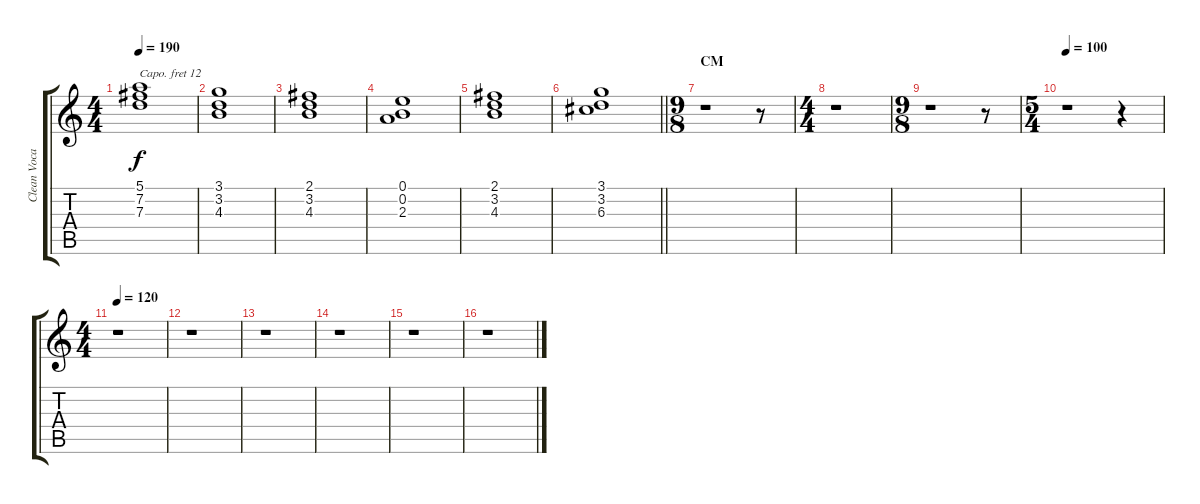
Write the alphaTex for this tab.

\track ("Clean Vocals" "Clean Voca") {instrument oboe}
\staff {score tabs}
\capo 12
\tuning (E4 B3 G3 D3 A2 D2) {hide}
\ts (4 4)
\tempo 190
\clef g2
\ks c
(5.1 7.2 7.3).1{dy f} |
(3.1 3.2 4.3).1 |
(2.1 3.2 4.3).1 |
(0.1 0.2 2.3).1 |
(2.1 3.2 4.3).1 |
\barLineRight lightlight
(3.1 3.2 6.3).1 |
\ts (9 8)
\section ("" "CM")
r.1 r.8 |
\ts (4 4)
r.1 |
\ts (9 8)
r.1 r.8 |
\ts (5 4)
\tempo 100
r.1 r.4 |
\ts (4 4)
\tempo 120
r.1 |
r.1 |
r.1 |
r.1 |
r.1 |
r.1
